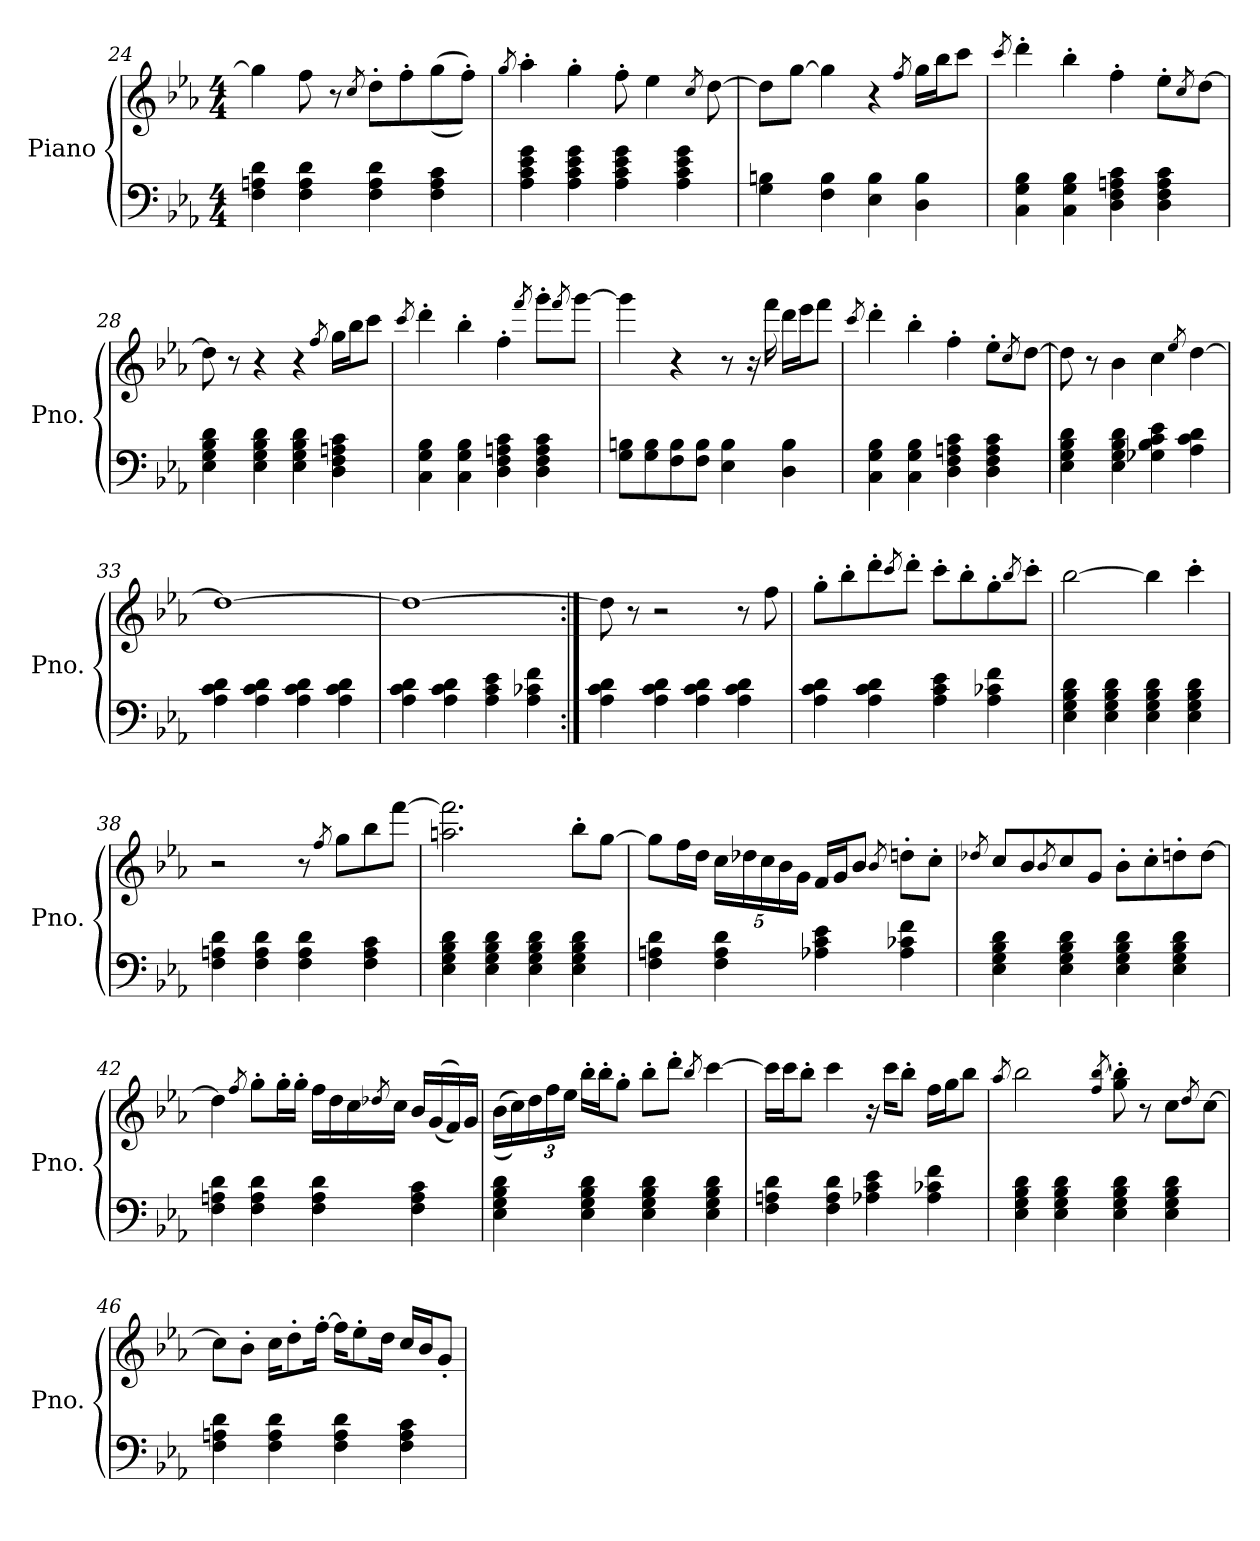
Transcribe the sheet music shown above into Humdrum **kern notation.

**kern	**kern
*part1	*part1
*staff2	*staff1
*I"Piano	*
*I'Pno.	*
*clefF4	*clefG2
*k[b-e-a-]	*k[b-e-a-]
*M4/4	*M4/4
=24	=24
4F\ 4An\ 4d\	4gg\]
4F\ 4A\ 4d\	8ff\
.	8r
.	8qcc/
4F\ 4A\ 4d\	8dd'\L
.	8ff'\
4F\ 4A\ 4c\	(>(>8gg\
.	8ff'\J))
=25	=25
.	8qgg/
4A-\ 4c\ 4e-\ 4g\	4aa-'\
4A-\ 4c\ 4e-\ 4g\	4gg'\
4A-\ 4c\ 4e-\ 4g\	8ff'\
.	4ee-\
4A-\ 4c\ 4e-\ 4g\	.
.	8qcc/
.	[8dd\
=26	=26
4G\ 4Bn\	8dd\L]
.	[8gg\J
4F\ 4B\	4gg\]
4E-\ 4B\	4r
.	8qff/
4D\ 4B\	16gg\LL
.	16bb-\J
.	8ccc\J
!!LO:PB:g=z
=27	=27
.	8qccc/
4C\ 4G\ 4B-\	4ddd'\
4C\ 4G\ 4B-\	4bb-'\
4D\ 4F\ 4An\ 4c\	4ff'\
4D\ 4F\ 4A\ 4c\	8ee-'\L
.	8qcc/
.	[8dd\J
=28	=28
4E-\ 4G\ 4B-\ 4d\	8dd\]
.	8r
4E-\ 4G\ 4B-\ 4d\	4r
4E-\ 4G\ 4B-\ 4d\	4r
.	8qff/
4D\ 4F\ 4An\ 4c\	16gg\LL
.	16bb-\J
.	8ccc\J
=29	=29
.	8qccc/
4C\ 4G\ 4B-\	4ddd'\
4C\ 4G\ 4B-\	4bb-'\
4D\ 4F\ 4An\ 4c\	4ff'\
.	8qfff/
4D\ 4F\ 4A\ 4c\	8ggg'\L
.	8qfff/
.	[8ggg\J
=30	=30
8G\ 8Bn\L	4ggg\]
8G\ 8B\	.
8F\ 8B\	4r
8F\ 8B\J	.
4E-\ 4B\	8r
.	16r
.	16fff\
4D\ 4B\	16ddd\LL
.	16eee-\J
.	8fff\J
!!LO:LB:g=z
=31	=31
.	8qccc/
4C\ 4G\ 4B-\	4ddd'\
4C\ 4G\ 4B-\	4bb-'\
4D\ 4F\ 4An\ 4c\	4ff'\
4D\ 4F\ 4A\ 4c\	8ee-'\L
.	8qcc/
.	[8dd\J
=32	=32
4E-\ 4G\ 4B-\ 4d\	8dd\]
.	8r
4E-\ 4G\ 4B-\ 4d\	4b-\
4G-X\ 4B-\ 4c\ 4e-\	4cc\
.	8qee-/
4A-\ 4c\ 4d\	[4dd\
=33	=33
4A-\ 4c\ 4d\	1dd_
4A-\ 4c\ 4d\	.
4A-\ 4c\ 4d\	.
4A-\ 4c\ 4d\	.
=34	=34
4A-\ 4c\ 4d\	1dd_
4A-\ 4c\ 4d\	.
4A-\ 4c\ 4e-\	.
4A-\ 4c-X\ 4f\	.
=35:|!	=35:|!
4A-\ 4c\ 4d\	8dd\]
.	8r
4A-\ 4c\ 4d\	2r
4A-\ 4c\ 4d\	.
4A-\ 4c\ 4d\	8r
.	8ff\
!!LO:LB:g=z
=36	=36
4A-\ 4c\ 4d\	8gg'\L
.	8bb-'\
4A-\ 4c\ 4d\	8ddd'\
.	8qccc/
.	8ddd'\J
4A-\ 4c\ 4e-\	8ccc'\L
.	8bb-'\
4A-\ 4c-X\ 4f\	8gg'\
.	8qbb-/
.	8ccc'\J
=37	=37
4E-\ 4G\ 4B-\ 4d\	[2bb-\
4E-\ 4G\ 4B-\ 4d\	.
4E-\ 4G\ 4B-\ 4d\	4bb-\]
4E-\ 4G\ 4B-\ 4d\	4ccc'\
=38	=38
4F\ 4An\ 4d\	2r
4F\ 4A\ 4d\	.
4F\ 4A\ 4d\	8r
.	8qff/
.	8gg\L
4F\ 4A\ 4c\	8bb-\
.	[8fff\J
=39	=39
4E-\ 4G\ 4B-\ 4d\	2.aan\ 2.fff\]
4E-\ 4G\ 4B-\ 4d\	.
4E-\ 4G\ 4B-\ 4d\	.
4E-\ 4G\ 4B-\ 4d\	8bb-'\L
.	[8gg\J
!!LO:LB:g=z
=40	=40
4F\ 4An\ 4d\	8gg\L]
.	16ff\L
.	16dd\JJ
*	*Xbrackettup
4F\ 4A\ 4d\	20cc\LL
.	20dd-X\
.	20cc\
.	20b-\
.	20g\JJ
4A-X\ 4c\ 4e-\	16f/LL
.	16g/J
.	8b-/J
.	8qb-/
4A-\ 4c-X\ 4f\	8ddn'\L
.	8cc'\J
=41	=41
.	8qdd-X/
4E-\ 4G\ 4B-\ 4d\	8cc/L
.	8b-/
.	8qb-/
4E-\ 4G\ 4B-\ 4d\	8cc/
.	8g/J
4E-\ 4G\ 4B-\ 4d\	8b-'\L
.	8cc'\
4E-\ 4G\ 4B-\ 4d\	8ddn'\
.	[8dd\J
=42	=42
4F\ 4An\ 4d\	4dd\]
.	8qff/
4F\ 4A\ 4d\	8gg'\L
.	16gg'\L
.	16gg'\JJ
4F\ 4A\ 4d\	16ff\LL
.	16dd\
.	16cc\
.	8qdd-X/
.	16cc\JJ
4F\ 4A\ 4c\	16b-/LL
.	(<(<16g/
.	16f/))
.	16g/JJ
!!LO:LB:g=z
=43	=43
4E-\ 4G\ 4B-\ 4d\	(>(>16b-\LL
.	16cc\))
.	24dd\
.	24ff\
.	24ee-\JJ
4E-\ 4G\ 4B-\ 4d\	16bb-'\LL
.	16bb-'\J
.	8gg'\J
4E-\ 4G\ 4B-\ 4d\	8bb-'\L
.	8ddd'\J
.	8qbb-/
4E-\ 4G\ 4B-\ 4d\	[4ccc\
=44	=44
4F\ 4An\ 4d\	16ccc\LL]
.	16ccc\J
.	8bb-'\J
4F\ 4A\ 4d\	4ccc\
4A-X\ 4c\ 4e-\	16r
.	16ccc\KL
.	8bb-'\J
4A-\ 4c-X\ 4f\	16ff\LL
.	16gg\J
.	8bb-\J
=45	=45
.	8qaa-/
4E-\ 4G\ 4B-\ 4d\	2bb-\
4E-\ 4G\ 4B-\ 4d\	.
.	8qff/ [8qbb-/
4E-\ 4G\ 4B-\ 4d\	8gg\' 8bb-\]'
.	8r
4E-\ 4G\ 4B-\ 4d\	8cc\L
.	8qdd/
.	[8cc\J
=46	=46
4F\ 4An\ 4d\	8cc\L]
.	8b-'\J
4F\ 4A\ 4d\	16cc\KL
.	8dd'\
.	[16ff'\Jk
4F\ 4A\ 4d\	16ff\KL]
.	8ee-'\
.	16dd\Jk
4F\ 4A\ 4c\	16cc/LL
.	16b-/J
.	8g'/J
=	=
*-	*-
